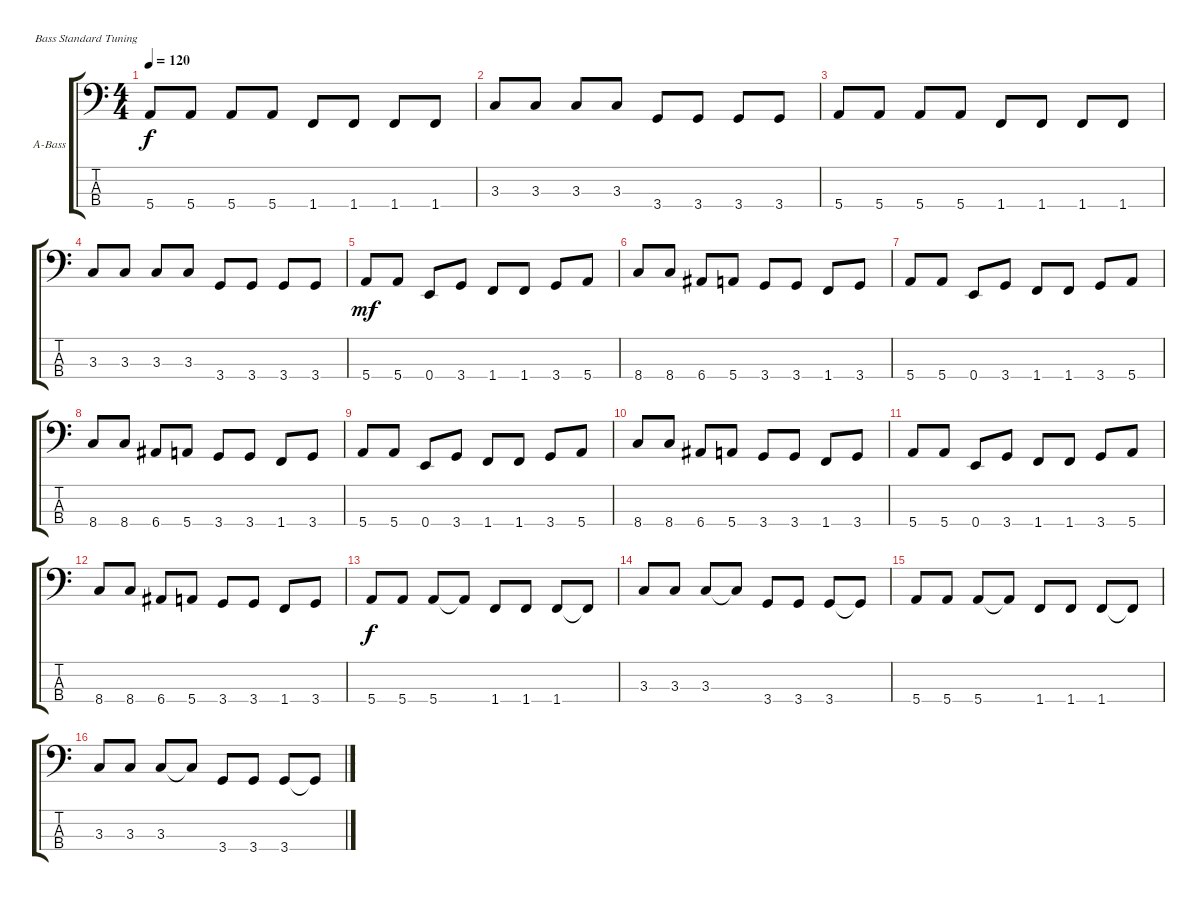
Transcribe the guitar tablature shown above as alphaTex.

\defaultSystemsLayout 4
\bracketExtendMode groupsimilarinstruments
\firstSystemTrackNameOrientation horizontal
\otherSystemsTrackNameOrientation horizontal
\track ("Acoustic Bass" "A-Bass") {instrument acousticbass}
\staff {score tabs}
\tuning (G2 D2 A1 E1)
\ts (4 4)
\tempo 120
\clef f4
\ks c
5.4.8{dy f} 5.4.8 5.4.8 5.4.8 1.4.8 1.4.8 1.4.8 1.4.8 |
3.3.8 3.3.8 3.3.8 3.3.8 3.4.8 3.4.8 3.4.8 3.4.8 |
5.4.8 5.4.8 5.4.8 5.4.8 1.4.8 1.4.8 1.4.8 1.4.8 |
3.3.8 3.3.8 3.3.8 3.3.8 3.4.8 3.4.8 3.4.8 3.4.8 |
5.4.8{dy mf} 5.4.8 0.4.8 3.4.8 1.4.8 1.4.8 3.4.8 5.4.8 |
8.4.8 8.4.8 6.4.8 5.4.8 3.4.8 3.4.8 1.4.8 3.4.8 |
5.4.8 5.4.8 0.4.8 3.4.8 1.4.8 1.4.8 3.4.8 5.4.8 |
8.4.8 8.4.8 6.4.8 5.4.8 3.4.8 3.4.8 1.4.8 3.4.8 |
5.4.8 5.4.8 0.4.8 3.4.8 1.4.8 1.4.8 3.4.8 5.4.8 |
8.4.8 8.4.8 6.4.8 5.4.8 3.4.8 3.4.8 1.4.8 3.4.8 |
5.4.8 5.4.8 0.4.8 3.4.8 1.4.8 1.4.8 3.4.8 5.4.8 |
8.4.8 8.4.8 6.4.8 5.4.8 3.4.8 3.4.8 1.4.8 3.4.8 |
5.4.8{dy f} 5.4.8 5.4.8 5.4{t}.8 1.4.8 1.4.8 1.4.8 1.4{t}.8 |
3.3.8 3.3.8 3.3.8 3.3{t}.8 3.4.8 3.4.8 3.4.8 3.4{t}.8 |
5.4.8 5.4.8 5.4.8 5.4{t}.8 1.4.8 1.4.8 1.4.8 1.4{t}.8 |
3.3.8 3.3.8 3.3.8 3.3{t}.8 3.4.8 3.4.8 3.4.8 3.4{t}.8
